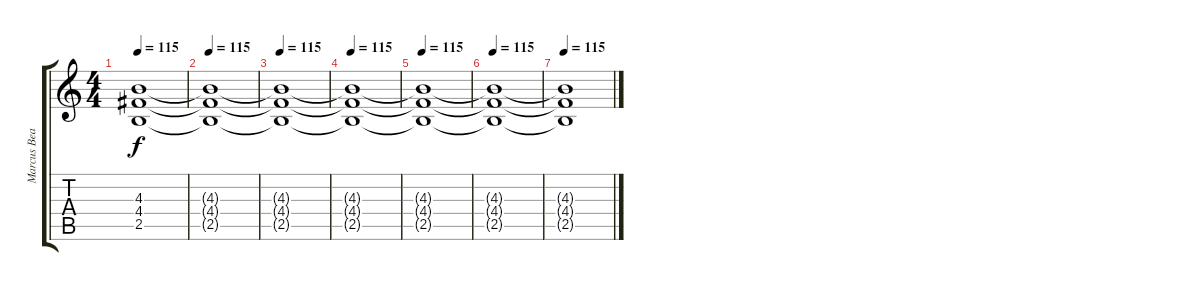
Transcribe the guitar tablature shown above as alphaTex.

\track ("Marcus Beaumont " "Marcus Bea") {instrument distortionguitar}
\staff {score tabs}
\tuning (E4 B3 G3 D3 A2 E2) {hide}
\ts (4 4)
\tempo 115
\clef g2
\ks c
(4.3{t} 4.4{t} 2.5{t}).1{dy f} |
\tempo 115
(4.3{t} 4.4{t} 2.5{t}).1 |
\tempo 115
(4.3{t} 4.4{t} 2.5{t}).1 |
\tempo 115
(4.3{t} 4.4{t} 2.5{t}).1 |
\tempo 115
(4.3{t} 4.4{t} 2.5{t}).1 |
\tempo 115
(4.3{t} 4.4{t} 2.5{t}).1 |
\tempo 115
(4.3{t} 4.4{t} 2.5{t}).1
